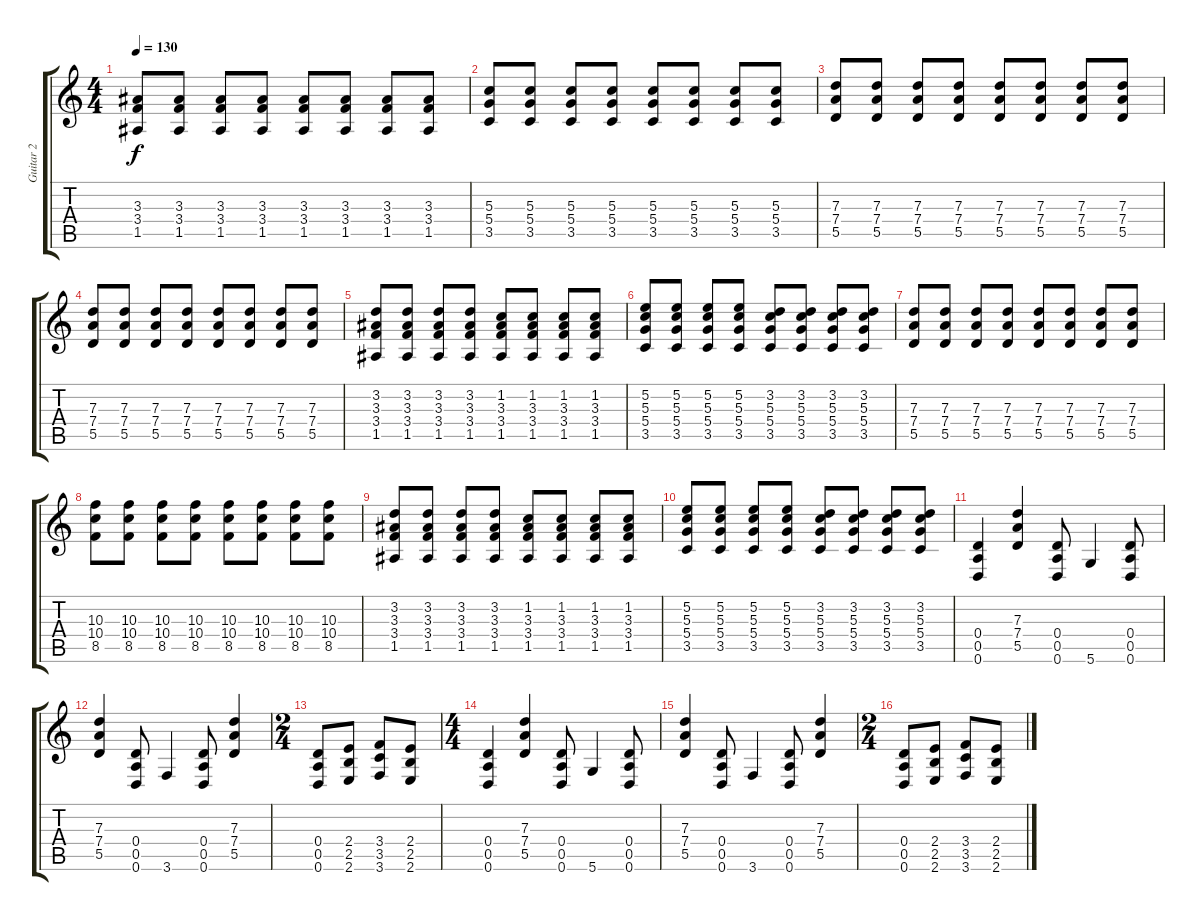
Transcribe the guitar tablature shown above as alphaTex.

\track ("Guitar 2" "Guitar 2") {instrument overdrivenguitar}
\staff {score tabs}
\tuning (E4 B3 G3 D3 A2 D2) {hide}
\ts (4 4)
\tempo 130
\clef g2
\ks c
(3.3 3.4 1.5).8{dy f} (3.3 3.4 1.5).8 (3.3 3.4 1.5).8 (3.3 3.4 1.5).8 (3.3 3.4 1.5).8 (3.3 3.4 1.5).8 (3.3 3.4 1.5).8 (3.3 3.4 1.5).8 |
(5.3 5.4 3.5).8 (5.3 5.4 3.5).8 (5.3 5.4 3.5).8 (5.3 5.4 3.5).8 (5.3 5.4 3.5).8 (5.3 5.4 3.5).8 (5.3 5.4 3.5).8 (5.3 5.4 3.5).8 |
(7.3 7.4 5.5).8 (7.3 7.4 5.5).8 (7.3 7.4 5.5).8 (7.3 7.4 5.5).8 (7.3 7.4 5.5).8 (7.3 7.4 5.5).8 (7.3 7.4 5.5).8 (7.3 7.4 5.5).8 |
(7.3 7.4 5.5).8 (7.3 7.4 5.5).8 (7.3 7.4 5.5).8 (7.3 7.4 5.5).8 (7.3 7.4 5.5).8 (7.3 7.4 5.5).8 (7.3 7.4 5.5).8 (7.3 7.4 5.5).8 |
(3.2 3.3 3.4 1.5).8 (3.2 3.3 3.4 1.5).8 (3.2 3.3 3.4 1.5).8 (3.2 3.3 3.4 1.5).8 (1.2 3.3 3.4 1.5).8 (1.2 3.3 3.4 1.5).8 (1.2 3.3 3.4 1.5).8 (1.2 3.3 3.4 1.5).8 |
(5.2 5.3 5.4 3.5).8 (5.2 5.3 5.4 3.5).8 (5.2 5.3 5.4 3.5).8 (5.2 5.3 5.4 3.5).8 (3.2 5.3 5.4 3.5).8 (3.2 5.3 5.4 3.5).8 (3.2 5.3 5.4 3.5).8 (3.2 5.3 5.4 3.5).8 |
(7.3 7.4 5.5).8 (7.3 7.4 5.5).8 (7.3 7.4 5.5).8 (7.3 7.4 5.5).8 (7.3 7.4 5.5).8 (7.3 7.4 5.5).8 (7.3 7.4 5.5).8 (7.3 7.4 5.5).8 |
(10.3 10.4 8.5).8 (10.3 10.4 8.5).8 (10.3 10.4 8.5).8 (10.3 10.4 8.5).8 (10.3 10.4 8.5).8 (10.3 10.4 8.5).8 (10.3 10.4 8.5).8 (10.3 10.4 8.5).8 |
(3.2 3.3 3.4 1.5).8 (3.2 3.3 3.4 1.5).8 (3.2 3.3 3.4 1.5).8 (3.2 3.3 3.4 1.5).8 (1.2 3.3 3.4 1.5).8 (1.2 3.3 3.4 1.5).8 (1.2 3.3 3.4 1.5).8 (1.2 3.3 3.4 1.5).8 |
(5.2 5.3 5.4 3.5).8 (5.2 5.3 5.4 3.5).8 (5.2 5.3 5.4 3.5).8 (5.2 5.3 5.4 3.5).8 (3.2 5.3 5.4 3.5).8 (3.2 5.3 5.4 3.5).8 (3.2 5.3 5.4 3.5).8 (3.2 5.3 5.4 3.5).8 |
(0.4 0.5 0.6).4 (7.3 7.4 5.5).4 (0.4 0.5 0.6).8 5.6.4 (0.4 0.5 0.6).8 |
(7.3 7.4 5.5).4 (0.4 0.5 0.6).8 3.6.4 (0.4 0.5 0.6).8 (7.3 7.4 5.5).4 |
\ts (2 4)
(0.4 0.5 0.6).8 (2.4 2.5 2.6).8 (3.4 3.5 3.6).8 (2.4 2.5 2.6).8 |
\ts (4 4)
(0.4 0.5 0.6).4 (7.3 7.4 5.5).4 (0.4 0.5 0.6).8 5.6.4 (0.4 0.5 0.6).8 |
(7.3 7.4 5.5).4 (0.4 0.5 0.6).8 3.6.4 (0.4 0.5 0.6).8 (7.3 7.4 5.5).4 |
\ts (2 4)
(0.4 0.5 0.6).8 (2.4 2.5 2.6).8 (3.4 3.5 3.6).8 (2.4 2.5 2.6).8
